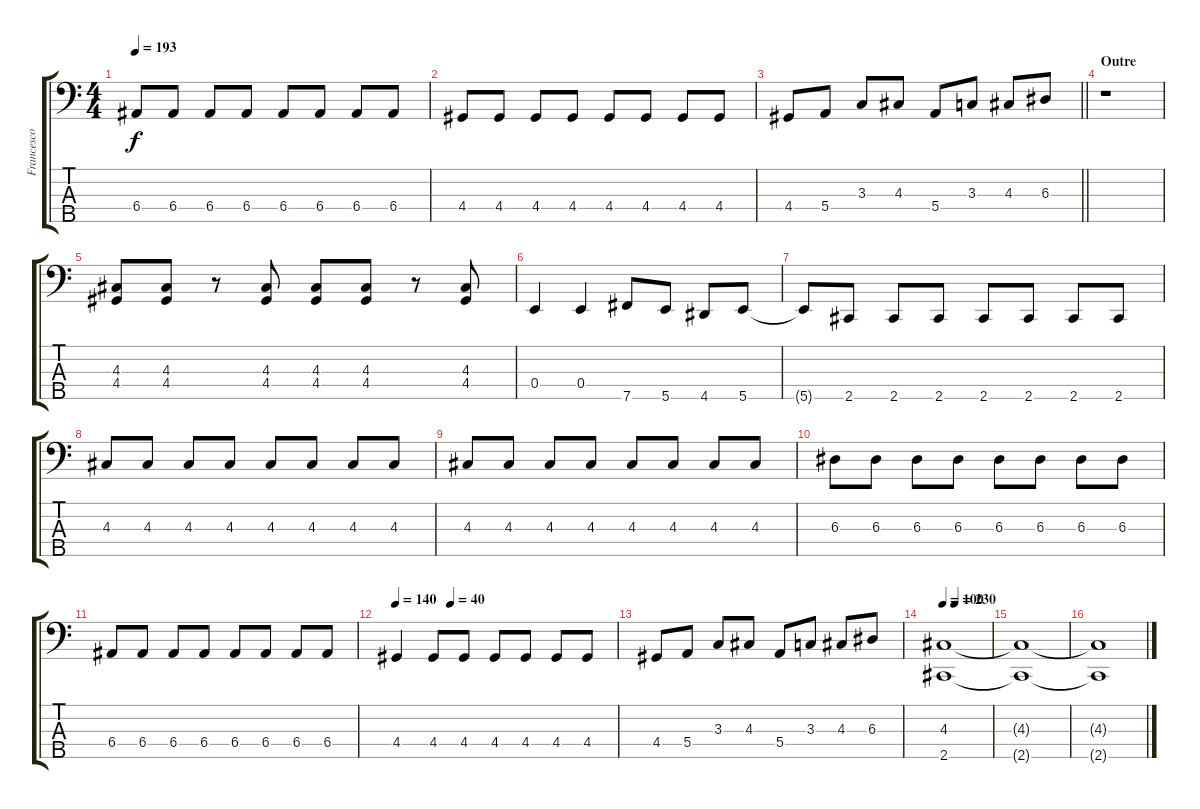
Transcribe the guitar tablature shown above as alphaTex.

\track ("Francesco Bucci (5-String)" "Francesco ") {instrument electricbassfinger}
\staff {score tabs}
\tuning (G2 D2 A1 E1 B0) {hide}
\ts (4 4)
\tempo 193
\clef f4
\ks c
6.4.8{dy f} 6.4.8 6.4.8 6.4.8 6.4.8 6.4.8 6.4.8 6.4.8 |
4.4.8 4.4.8 4.4.8 4.4.8 4.4.8 4.4.8 4.4.8 4.4.8 |
\barLineRight lightlight
4.4.8 5.4.8 3.3.8 4.3.8 5.4.8 3.3.8 4.3.8 6.3.8 |
\section ("" "Outre")
r.1 |
(4.3 4.4).8 (4.3 4.4).8 r.8 (4.3 4.4).8 (4.3 4.4).8 (4.3 4.4).8 r.8 (4.3 4.4).8 |
0.4.4 0.4.4 7.5.8 5.5.8 4.5.8 5.5.8 |
5.5{t}.8 2.5.8 2.5.8 2.5.8 2.5.8 2.5.8 2.5.8 2.5.8 |
4.3.8 4.3.8 4.3.8 4.3.8 4.3.8 4.3.8 4.3.8 4.3.8 |
4.3.8 4.3.8 4.3.8 4.3.8 4.3.8 4.3.8 4.3.8 4.3.8 |
6.3.8 6.3.8 6.3.8 6.3.8 6.3.8 6.3.8 6.3.8 6.3.8 |
6.4.8 6.4.8 6.4.8 6.4.8 6.4.8 6.4.8 6.4.8 6.4.8 |
\tempo 140
\tempo (40 0.25)
4.4.4 4.4.8 4.4.8 4.4.8 4.4.8 4.4.8 4.4.8 |
4.4.8 5.4.8 3.3.8 4.3.8 5.4.8 3.3.8 4.3.8 6.3.8 |
\tempo 100
\tempo (230 0.25)
(4.3 2.5).1 |
(4.3{t} 2.5{t}).1 |
(4.3{t} 2.5{t}).1
